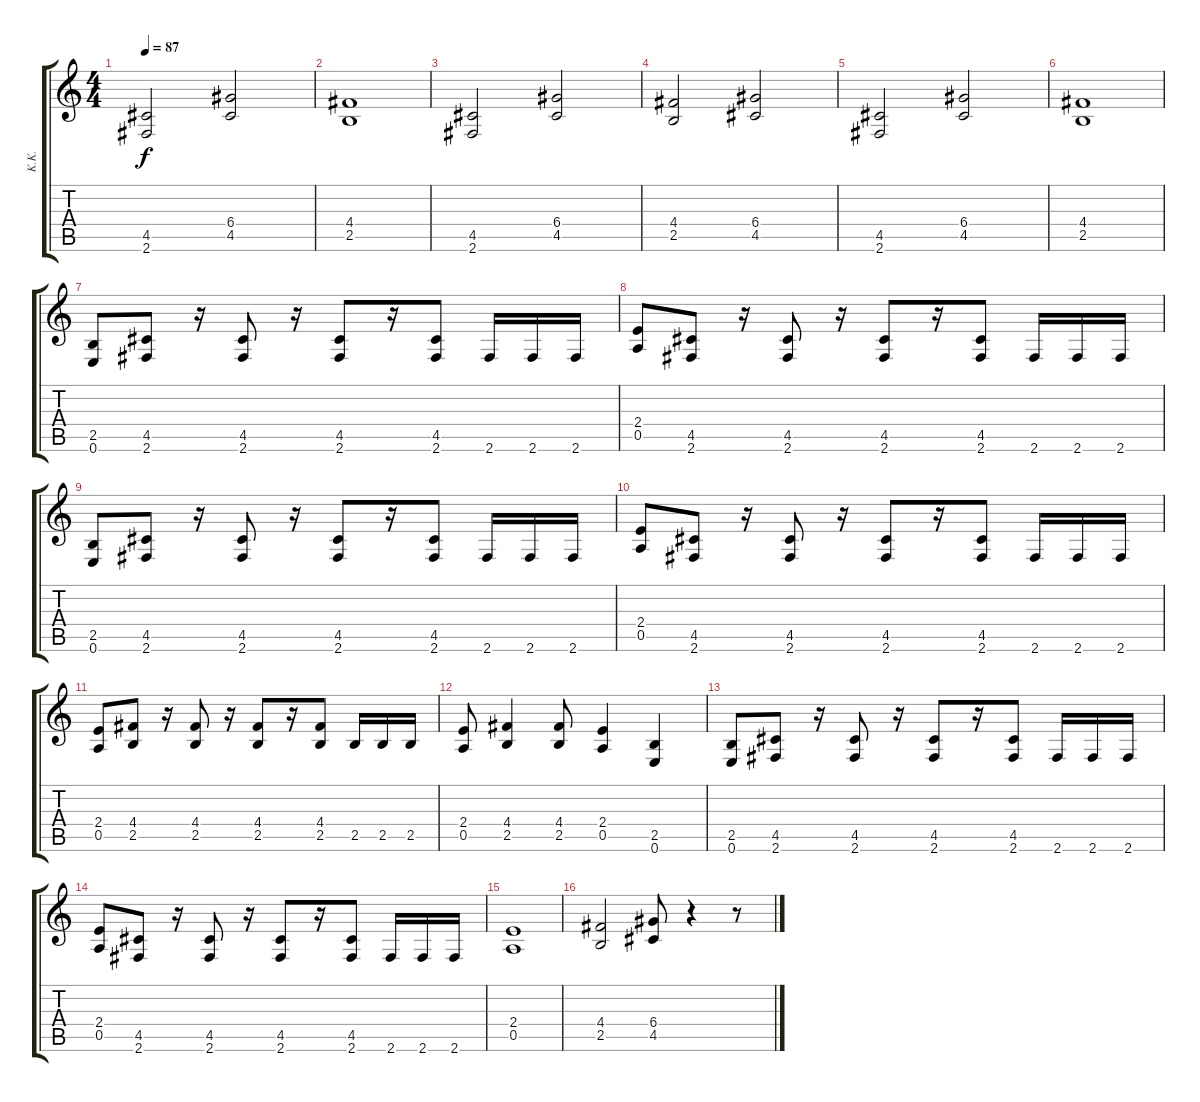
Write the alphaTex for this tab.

\track ("K.K." "K.K.") {instrument overdrivenguitar}
\staff {score tabs}
\tuning (E4 B3 G3 D3 A2 E2) {hide}
\ts (4 4)
\tempo 87
\clef g2
\ks c
(4.5 2.6).2{dy f} (6.4 4.5).2 |
(4.4 2.5).1 |
(4.5 2.6).2 (6.4 4.5).2 |
(4.4 2.5).2 (6.4 4.5).2 |
(4.5 2.6).2 (6.4 4.5).2 |
(4.4 2.5).1 |
(2.5 0.6).8 (4.5 2.6).8 r.16 (4.5 2.6).8 r.16 (4.5 2.6).8 r.16 (4.5 2.6).8 2.6.16 2.6.16 2.6.16 |
(2.4 0.5).8 (4.5 2.6).8 r.16 (4.5 2.6).8 r.16 (4.5 2.6).8 r.16 (4.5 2.6).8 2.6.16 2.6.16 2.6.16 |
(2.5 0.6).8 (4.5 2.6).8 r.16 (4.5 2.6).8 r.16 (4.5 2.6).8 r.16 (4.5 2.6).8 2.6.16 2.6.16 2.6.16 |
(2.4 0.5).8 (4.5 2.6).8 r.16 (4.5 2.6).8 r.16 (4.5 2.6).8 r.16 (4.5 2.6).8 2.6.16 2.6.16 2.6.16 |
(2.4 0.5).8 (4.4 2.5).8 r.16 (4.4 2.5).8 r.16 (4.4 2.5).8 r.16 (4.4 2.5).8 2.5.16 2.5.16 2.5.16 |
(2.4 0.5).8 (4.4 2.5).4 (4.4 2.5).8 (2.4 0.5).4 (2.5 0.6).4 |
(2.5 0.6).8 (4.5 2.6).8 r.16 (4.5 2.6).8 r.16 (4.5 2.6).8 r.16 (4.5 2.6).8 2.6.16 2.6.16 2.6.16 |
(2.4 0.5).8 (4.5 2.6).8 r.16 (4.5 2.6).8 r.16 (4.5 2.6).8 r.16 (4.5 2.6).8 2.6.16 2.6.16 2.6.16 |
(2.4 0.5).1 |
(4.4 2.5).2 (6.4 4.5).8 r.4 r.8
